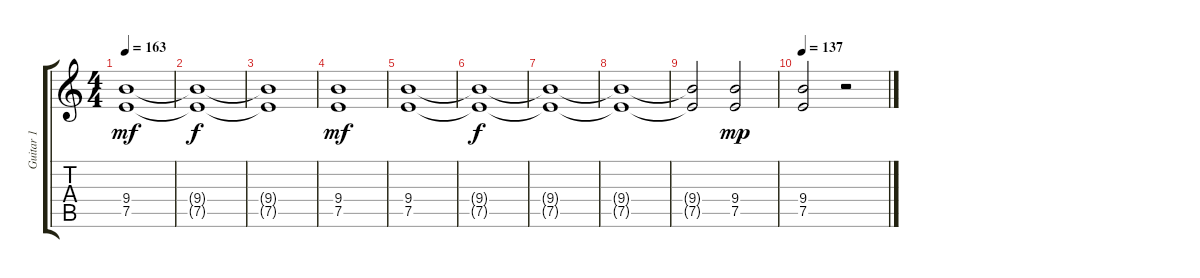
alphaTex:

\track ("Guitar 1" "Guitar 1") {instrument distortionguitar}
\staff {score tabs}
\tuning (E4 B3 G3 D3 A2 E2) {hide}
\ts (4 4)
\tempo 163
\clef g2
\ks c
(9.4 7.5).1{dy mf} |
(9.4{t} 7.5{t}).1{dy f} |
(9.4{t} 7.5{t}).1 |
(9.4 7.5).1{dy mf} |
(9.4 7.5).1 |
(9.4{t} 7.5{t}).1{dy f} |
(9.4{t} 7.5{t}).1 |
(9.4{t} 7.5{t}).1 |
(9.4{t} 7.5{t}).2 (9.4 7.5).2{dy mp} |
\tempo 137
(9.4 7.5).2 r.2
